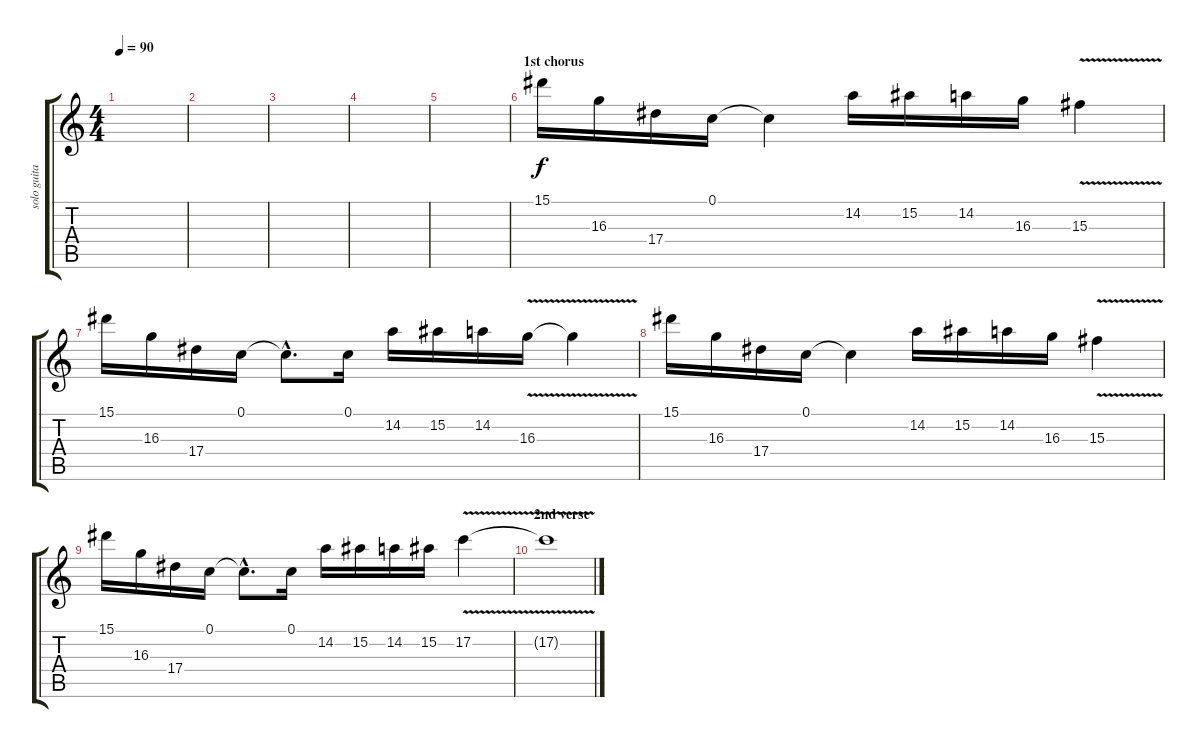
\track ("solo guitar" "solo guita") {instrument overdrivenguitar}
\staff {score tabs}
\tuning (C4 G3 Eb3 Bb2 F2 C2) {hide}
\ts (4 4)
\tempo 90
\clef g2
\ks c
|
\section ("" "")
|
|
|
|
\section ("" "1st chorus")
15.1.16 16.3.16 17.4.16 0.1.16 0.1{t}.4 14.2.16 15.2.16 14.2.16 16.3.16 15.3{v}.4 |
15.1.16 16.3.16 17.4.16 0.1.16 0.1{hac t}.8{d} 0.1.16 14.2.16 15.2.16 14.2.16 16.3{v}.16 16.3{t}.4 |
15.1.16 16.3.16 17.4.16 0.1.16 0.1{t}.4 14.2.16 15.2.16 14.2.16 16.3.16 15.3{v}.4 |
15.1.16 16.3.16 17.4.16 0.1.16 0.1{hac t}.8{d} 0.1.16 14.2.16 15.2.16 14.2.16 15.2.16 17.2{v}.4 |
\section ("" "2nd verse")
17.2{t}.1
